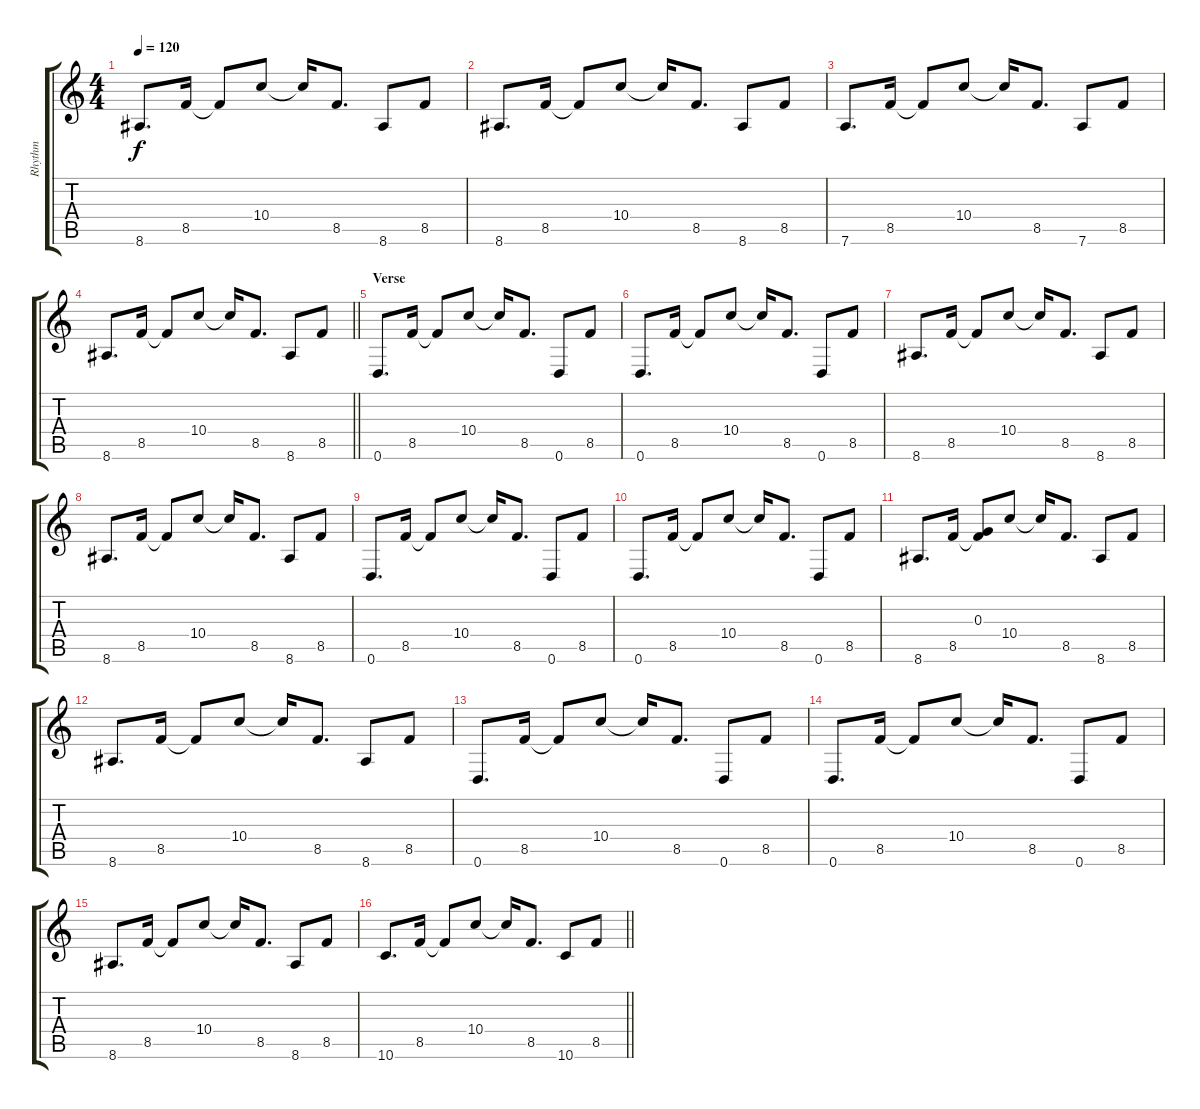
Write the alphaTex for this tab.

\track ("Rhythm" "Rhythm") {instrument acousticguitarsteel}
\staff {score tabs}
\tuning (E4 B3 G3 D3 A2 D2) {hide}
\ts (4 4)
\tempo 120
\clef g2
\ks c
8.6.8{d dy f} 8.5.16 8.5{t}.8 10.4.8 10.4{t}.16 8.5.8{d} 8.6.8 8.5.8 |
8.6.8{d} 8.5.16 8.5{t}.8 10.4.8 10.4{t}.16 8.5.8{d} 8.6.8 8.5.8 |
7.6.8{d} 8.5.16 8.5{t}.8 10.4.8 10.4{t}.16 8.5.8{d} 7.6.8 8.5.8 |
\barLineRight lightlight
8.6.8{d} 8.5.16 8.5{t}.8 10.4.8 10.4{t}.16 8.5.8{d} 8.6.8 8.5.8 |
\section ("" "Verse")
0.6.8{d} 8.5.16 8.5{t}.8 10.4.8 10.4{t}.16 8.5.8{d} 0.6.8 8.5.8 |
0.6.8{d} 8.5.16 8.5{t}.8 10.4.8 10.4{t}.16 8.5.8{d} 0.6.8 8.5.8 |
8.6.8{d} 8.5.16 8.5{t}.8 10.4.8 10.4{t}.16 8.5.8{d} 8.6.8 8.5.8 |
8.6.8{d} 8.5.16 8.5{t}.8 10.4.8 10.4{t}.16 8.5.8{d} 8.6.8 8.5.8 |
0.6.8{d} 8.5.16 8.5{t}.8 10.4.8 10.4{t}.16 8.5.8{d} 0.6.8 8.5.8 |
0.6.8{d} 8.5.16 8.5{t}.8 10.4.8 10.4{t}.16 8.5.8{d} 0.6.8 8.5.8 |
8.6.8{d} 8.5.16 (0.3 8.5{t}).8 10.4.8 10.4{t}.16 8.5.8{d} 8.6.8 8.5.8 |
8.6.8{d} 8.5.16 8.5{t}.8 10.4.8 10.4{t}.16 8.5.8{d} 8.6.8 8.5.8 |
0.6.8{d} 8.5.16 8.5{t}.8 10.4.8 10.4{t}.16 8.5.8{d} 0.6.8 8.5.8 |
0.6.8{d} 8.5.16 8.5{t}.8 10.4.8 10.4{t}.16 8.5.8{d} 0.6.8 8.5.8 |
8.6.8{d} 8.5.16 8.5{t}.8 10.4.8 10.4{t}.16 8.5.8{d} 8.6.8 8.5.8 |
\barLineRight lightlight
10.6.8{d} 8.5.16 8.5{t}.8 10.4.8 10.4{t}.16 8.5.8{d} 10.6.8 8.5.8
